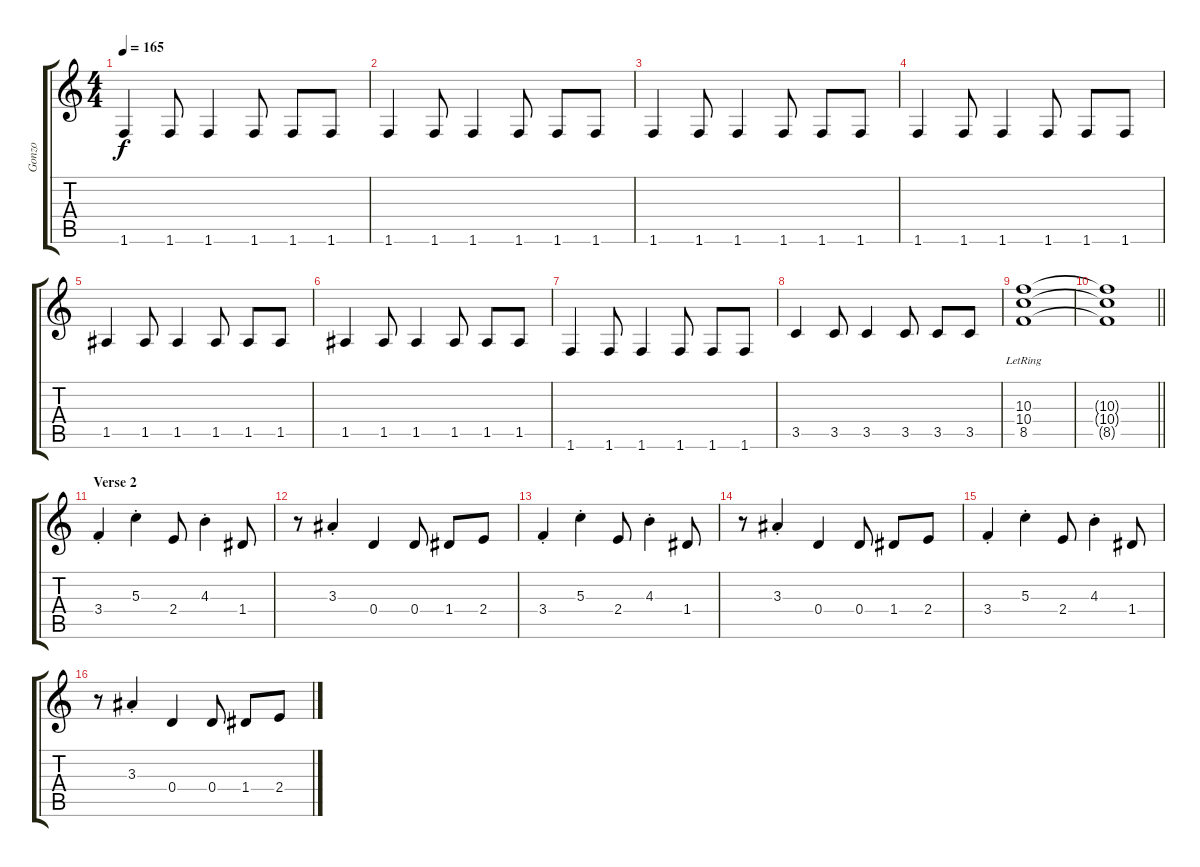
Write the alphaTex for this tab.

\track ("Gonzo" "Gonzo") {instrument electricguitarmuted}
\staff {score tabs}
\tuning (E4 B3 G3 D3 A2 E2) {hide}
\ts (4 4)
\tempo 165
\clef g2
\ks c
1.6.4{dy f} 1.6.8 1.6.4 1.6.8 1.6.8 1.6.8 |
1.6.4 1.6.8 1.6.4 1.6.8 1.6.8 1.6.8 |
1.6.4 1.6.8 1.6.4 1.6.8 1.6.8 1.6.8 |
1.6.4 1.6.8 1.6.4 1.6.8 1.6.8 1.6.8 |
1.5.4 1.5.8 1.5.4 1.5.8 1.5.8 1.5.8 |
1.5.4 1.5.8 1.5.4 1.5.8 1.5.8 1.5.8 |
1.6.4 1.6.8 1.6.4 1.6.8 1.6.8 1.6.8 |
3.5.4 3.5.8 3.5.4 3.5.8 3.5.8 3.5.8 |
(10.3 10.4{lr} 8.5{lr}).1 |
\barLineRight lightlight
(10.3{t} 10.4{t} 8.5{t}).1{volume 5} |
\section ("" "Verse 2")
3.4{st}.4{volume 13} 5.3{st}.4 2.4.8 4.3{st}.4 1.4.8 |
r.8 3.3{st}.4 0.4.4 0.4.8 1.4.8 2.4.8 |
3.4{st}.4 5.3{st}.4 2.4.8 4.3{st}.4 1.4.8 |
r.8 3.3{st}.4 0.4.4 0.4.8 1.4.8 2.4.8 |
3.4{st}.4 5.3{st}.4 2.4.8 4.3{st}.4 1.4.8 |
r.8 3.3{st}.4 0.4.4 0.4.8 1.4.8 2.4.8
